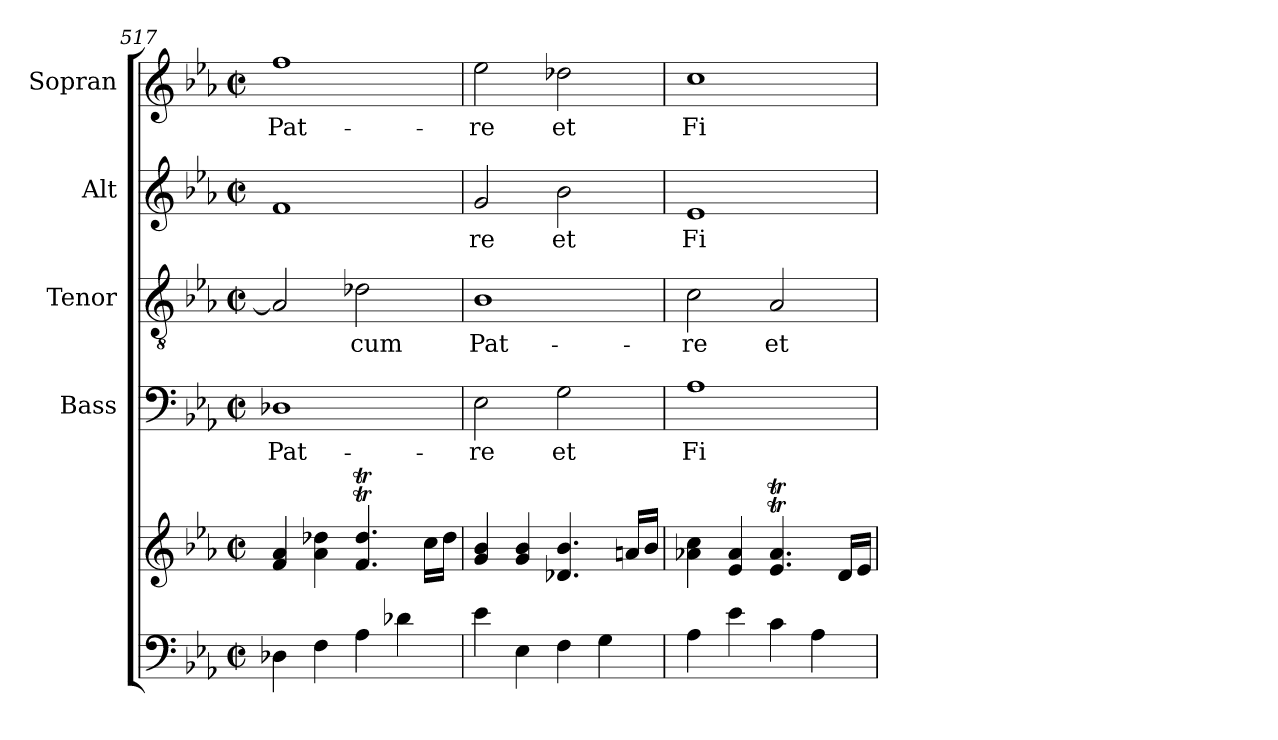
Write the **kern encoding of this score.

**kern	**kern	**kern	**text	**kern	**text	**kern	**text	**kern	**text
*part5	*part5	*part4	*part4	*part3	*part3	*part2	*part2	*part1	*part1
*staff6	*staff5	*staff4	*staff4	*staff3	*staff3	*staff2	*staff2	*staff1	*staff1
*	*	*I"Bass	*	*I"Tenor	*	*I"Alt	*	*I"Sopran	*
*	*	*I'B.	*	*I'T.	*	*I'A.	*	*I'S.	*
*clefF4	*clefG2	*clefF4	*	*clefGv2	*	*clefG2	*	*clefG2	*
*k[b-e-a-]	*k[b-e-a-]	*k[b-e-a-]	*	*k[b-e-a-]	*	*k[b-e-a-]	*	*k[b-e-a-]	*
*E-:	*E-:	*E-:	*	*E-:	*	*E-:	*	*E-:	*
*M2/2	*M2/2	*M2/2	*	*M2/2	*	*M2/2	*	*M2/2	*
*met(c|)	*met(c|)	*met(c|)	*	*met(c|)	*	*met(c|)	*	*met(c|)	*
=517	=517	=517	=517	=517	=517	=517	=517	=517	=517
!	!	!	!LO:LY:b	!	!	!	!	!	!LO:LY:b
4D-X\	4f/ 4a-/	1D-X	Pat-	2A-/]	.	1f	.	1ff	Pat-
4F\	4a-\ 4dd-X\	.	.	.	.	.	.	.	.
!	!	!	!	!	!LO:LY:b	!	!	!	!
4A-\	4.f/T 4.dd-/T	.	.	2d-X\	cum	.	.	.	.
4d-X\	.	.	.	.	.	.	.	.	.
.	16cc\LL	.	.	.	.	.	.	.	.
.	16dd-\JJ	.	.	.	.	.	.	.	.
=518	=518	=518	=518	=518	=518	=518	=518	=518	=518
!	!	!	!LO:LY:b	!	!LO:LY:b	!	!LO:LY:b	!	!LO:LY:b
4e-\	4g/ 4b-/	2E-\	-re	1B-	Pat-	2g/	-re	2ee-\	-re
4E-\	4g/ 4b-/	.	.	.	.	.	.	.	.
!	!	!	!LO:LY:b	!	!	!	!LO:LY:b	!	!LO:LY:b
4F\	4.d-X/ 4.b-/	2G\	et	.	.	2b-\	et	2dd-X\	et
4G\	.	.	.	.	.	.	.	.	.
.	16an/LL	.	.	.	.	.	.	.	.
.	16b-/JJ	.	.	.	.	.	.	.	.
=519	=519	=519	=519	=519	=519	=519	=519	=519	=519
!	!	!	!LO:LY:b	!	!LO:LY:b	!	!LO:LY:b	!	!LO:LY:b
4A-\	4a-X\ 4cc\	1A-	Fi-	2c\	-re	1e-	Fi-	1cc	Fi-
4e-\	4e-/ 4a-/	.	.	.	.	.	.	.	.
!	!	!	!	!	!LO:LY:b	!	!	!	!
4c\	4.e-/T 4.a-/T	.	.	2A-/	et	.	.	.	.
4A-\	.	.	.	.	.	.	.	.	.
.	16d/LL	.	.	.	.	.	.	.	.
.	16e-/JJ	.	.	.	.	.	.	.	.
=	=	=	=	=	=	=	=	=	=
*-	*-	*-	*-	*-	*-	*-	*-	*-	*-
